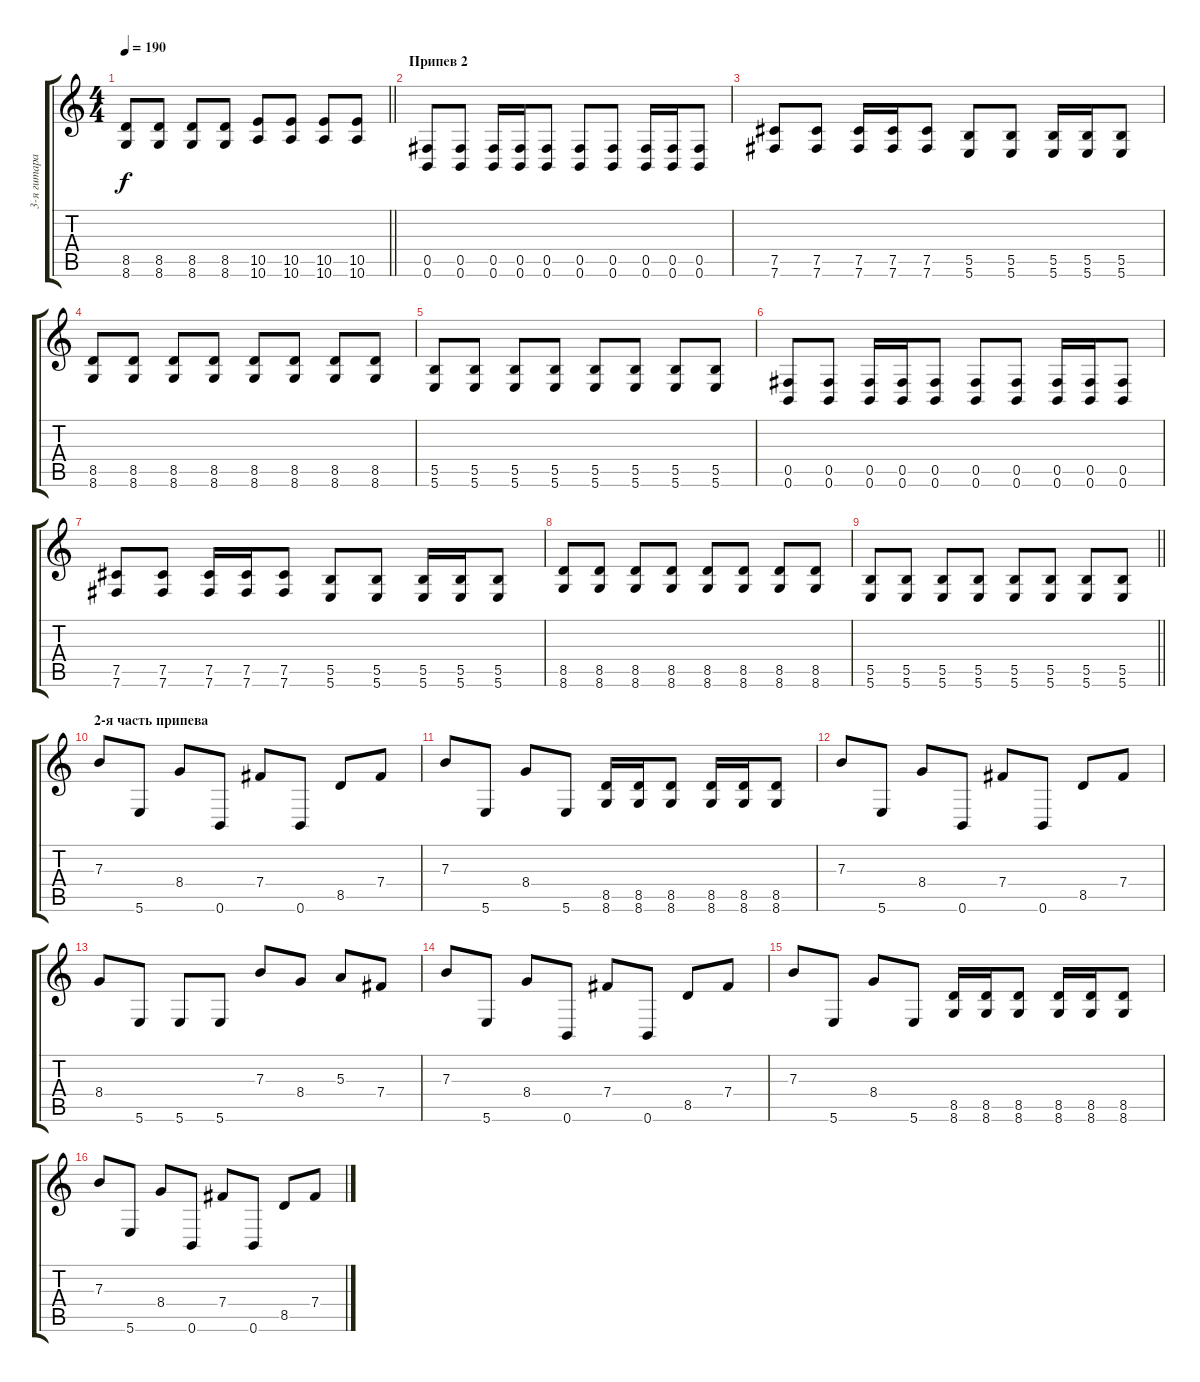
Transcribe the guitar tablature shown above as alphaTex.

\track ("3-я гитара" "3-я гитара") {instrument distortionguitar}
\staff {score tabs}
\tuning (Db4 Ab3 E3 B2 Gb2 B1) {hide}
\ts (4 4)
\tempo 190
\clef g2
\barLineRight lightlight
\ks c
(8.5 8.6).8{dy f} (8.5 8.6).8 (8.5 8.6).8 (8.5 8.6).8 (10.5 10.6).8 (10.5 10.6).8 (10.5 10.6).8 (10.5 10.6).8 |
\section ("" "Припев 2")
(0.5 0.6).8 (0.5 0.6).8 (0.5 0.6).16 (0.5 0.6).16 (0.5 0.6).8 (0.5 0.6).8 (0.5 0.6).8 (0.5 0.6).16 (0.5 0.6).16 (0.5 0.6).8 |
(7.5 7.6).8 (7.5 7.6).8 (7.5 7.6).16 (7.5 7.6).16 (7.5 7.6).8 (5.5 5.6).8 (5.5 5.6).8 (5.5 5.6).16 (5.5 5.6).16 (5.5 5.6).8 |
(8.5 8.6).8 (8.5 8.6).8 (8.5 8.6).8 (8.5 8.6).8 (8.5 8.6).8 (8.5 8.6).8 (8.5 8.6).8 (8.5 8.6).8 |
(5.5 5.6).8 (5.5 5.6).8 (5.5 5.6).8 (5.5 5.6).8 (5.5 5.6).8 (5.5 5.6).8 (5.5 5.6).8 (5.5 5.6).8 |
(0.5 0.6).8 (0.5 0.6).8 (0.5 0.6).16 (0.5 0.6).16 (0.5 0.6).8 (0.5 0.6).8 (0.5 0.6).8 (0.5 0.6).16 (0.5 0.6).16 (0.5 0.6).8 |
(7.5 7.6).8 (7.5 7.6).8 (7.5 7.6).16 (7.5 7.6).16 (7.5 7.6).8 (5.5 5.6).8 (5.5 5.6).8 (5.5 5.6).16 (5.5 5.6).16 (5.5 5.6).8 |
(8.5 8.6).8 (8.5 8.6).8 (8.5 8.6).8 (8.5 8.6).8 (8.5 8.6).8 (8.5 8.6).8 (8.5 8.6).8 (8.5 8.6).8 |
\barLineRight lightlight
(5.5 5.6).8 (5.5 5.6).8 (5.5 5.6).8 (5.5 5.6).8 (5.5 5.6).8 (5.5 5.6).8 (5.5 5.6).8 (5.5 5.6).8 |
\section ("" "2-я часть припева")
7.3.8 5.6.8 8.4.8 0.6.8 7.4.8 0.6.8 8.5.8 7.4.8 |
7.3.8 5.6.8 8.4.8 5.6.8 (8.5 8.6).16 (8.5 8.6).16 (8.5 8.6).8 (8.5 8.6).16 (8.5 8.6).16 (8.5 8.6).8 |
7.3.8 5.6.8 8.4.8 0.6.8 7.4.8 0.6.8 8.5.8 7.4.8 |
8.4.8 5.6.8 5.6.8 5.6.8 7.3.8 8.4.8 5.3.8 7.4.8 |
7.3.8 5.6.8 8.4.8 0.6.8 7.4.8 0.6.8 8.5.8 7.4.8 |
7.3.8 5.6.8 8.4.8 5.6.8 (8.5 8.6).16 (8.5 8.6).16 (8.5 8.6).8 (8.5 8.6).16 (8.5 8.6).16 (8.5 8.6).8 |
7.3.8 5.6.8 8.4.8 0.6.8 7.4.8 0.6.8 8.5.8 7.4.8
